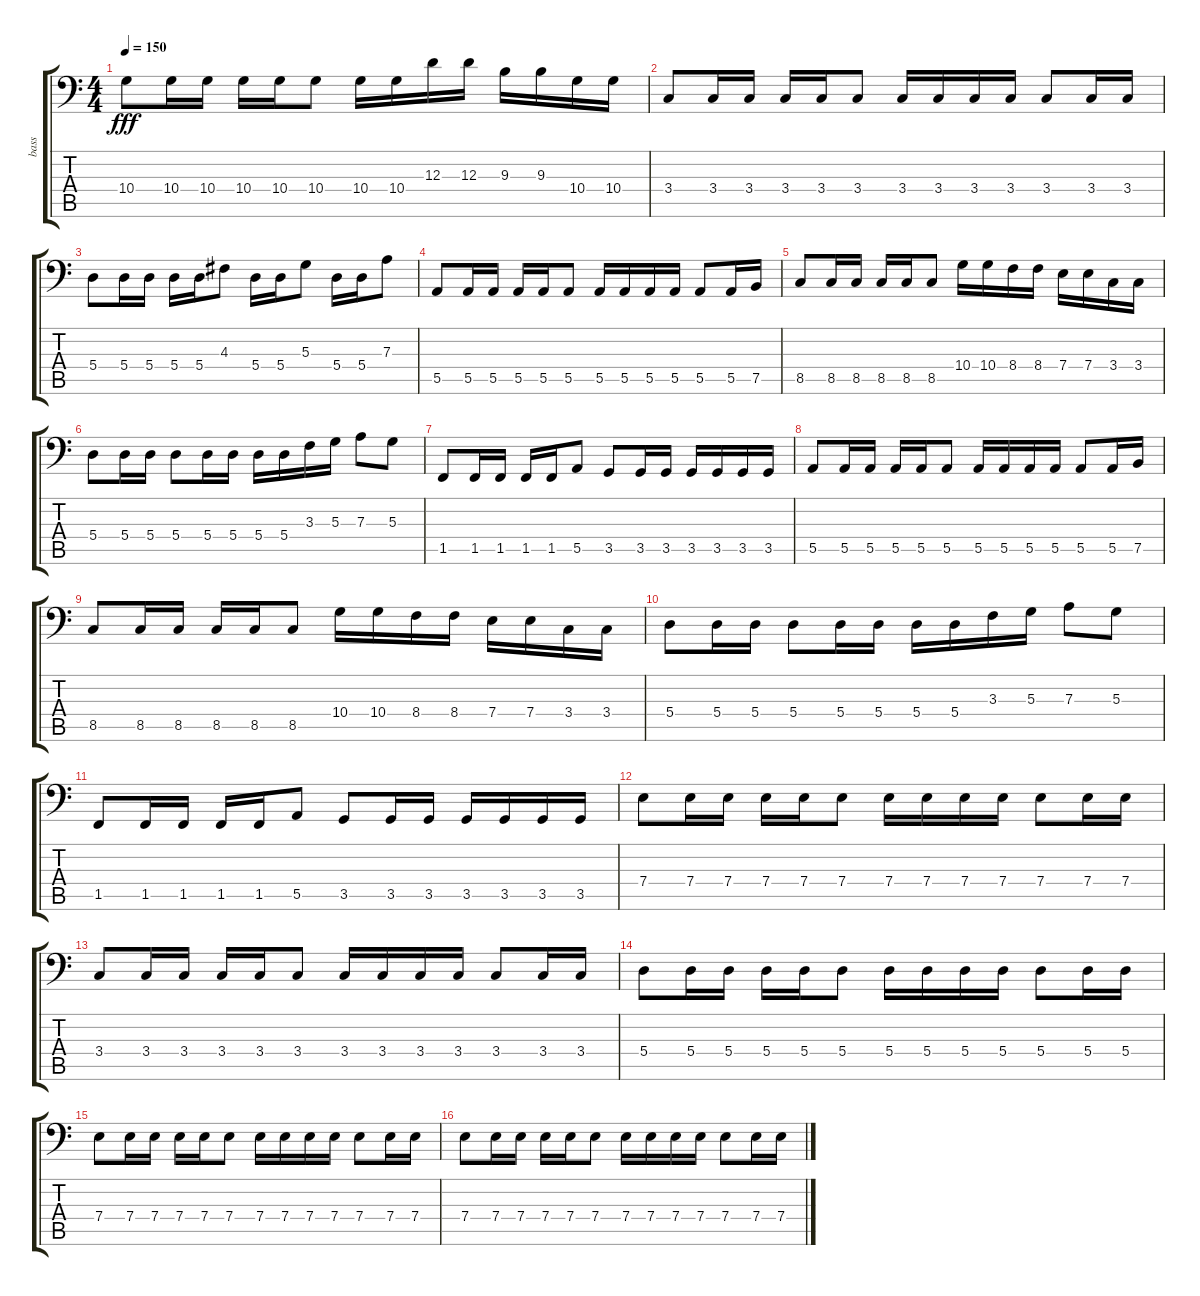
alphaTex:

\track ("bass" "bass") {instrument electricbassfinger}
\staff {score tabs}
\tuning (C3 G2 D2 A1 E1 B0) {hide}
\ts (4 4)
\tempo 150
\clef f4
\ks c
10.4.8{dy fff} 10.4.16 10.4.16 10.4.16 10.4.16 10.4.8 10.4.16 10.4.16 12.3.16 12.3.16 9.3.16 9.3.16 10.4.16 10.4.16 |
3.4.8 3.4.16 3.4.16 3.4.16 3.4.16 3.4.8 3.4.16 3.4.16 3.4.16 3.4.16 3.4.8 3.4.16 3.4.16 |
5.4.8 5.4.16 5.4.16 5.4.16 5.4.16 4.3.8 5.4.16 5.4.16 5.3.8 5.4.16 5.4.16 7.3.8 |
5.5.8 5.5.16 5.5.16 5.5.16 5.5.16 5.5.8 5.5.16 5.5.16 5.5.16 5.5.16 5.5.8 5.5.16 7.5.16 |
8.5.8 8.5.16 8.5.16 8.5.16 8.5.16 8.5.8 10.4.16 10.4.16 8.4.16 8.4.16 7.4.16 7.4.16 3.4.16 3.4.16 |
5.4.8 5.4.16 5.4.16 5.4.8 5.4.16 5.4.16 5.4.16 5.4.16 3.3.16 5.3.16 7.3.8 5.3.8 |
1.5.8 1.5.16 1.5.16 1.5.16 1.5.16 5.5.8 3.5.8 3.5.16 3.5.16 3.5.16 3.5.16 3.5.16 3.5.16 |
5.5.8 5.5.16 5.5.16 5.5.16 5.5.16 5.5.8 5.5.16 5.5.16 5.5.16 5.5.16 5.5.8 5.5.16 7.5.16 |
8.5.8 8.5.16 8.5.16 8.5.16 8.5.16 8.5.8 10.4.16 10.4.16 8.4.16 8.4.16 7.4.16 7.4.16 3.4.16 3.4.16 |
5.4.8 5.4.16 5.4.16 5.4.8 5.4.16 5.4.16 5.4.16 5.4.16 3.3.16 5.3.16 7.3.8 5.3.8 |
1.5.8 1.5.16 1.5.16 1.5.16 1.5.16 5.5.8 3.5.8 3.5.16 3.5.16 3.5.16 3.5.16 3.5.16 3.5.16 |
7.4.8 7.4.16 7.4.16 7.4.16 7.4.16 7.4.8 7.4.16 7.4.16 7.4.16 7.4.16 7.4.8 7.4.16 7.4.16 |
3.4.8 3.4.16 3.4.16 3.4.16 3.4.16 3.4.8 3.4.16 3.4.16 3.4.16 3.4.16 3.4.8 3.4.16 3.4.16 |
5.4.8 5.4.16 5.4.16 5.4.16 5.4.16 5.4.8 5.4.16 5.4.16 5.4.16 5.4.16 5.4.8 5.4.16 5.4.16 |
7.4.8 7.4.16 7.4.16 7.4.16 7.4.16 7.4.8 7.4.16 7.4.16 7.4.16 7.4.16 7.4.8 7.4.16 7.4.16 |
7.4.8 7.4.16 7.4.16 7.4.16 7.4.16 7.4.8 7.4.16 7.4.16 7.4.16 7.4.16 7.4.8 7.4.16 7.4.16
